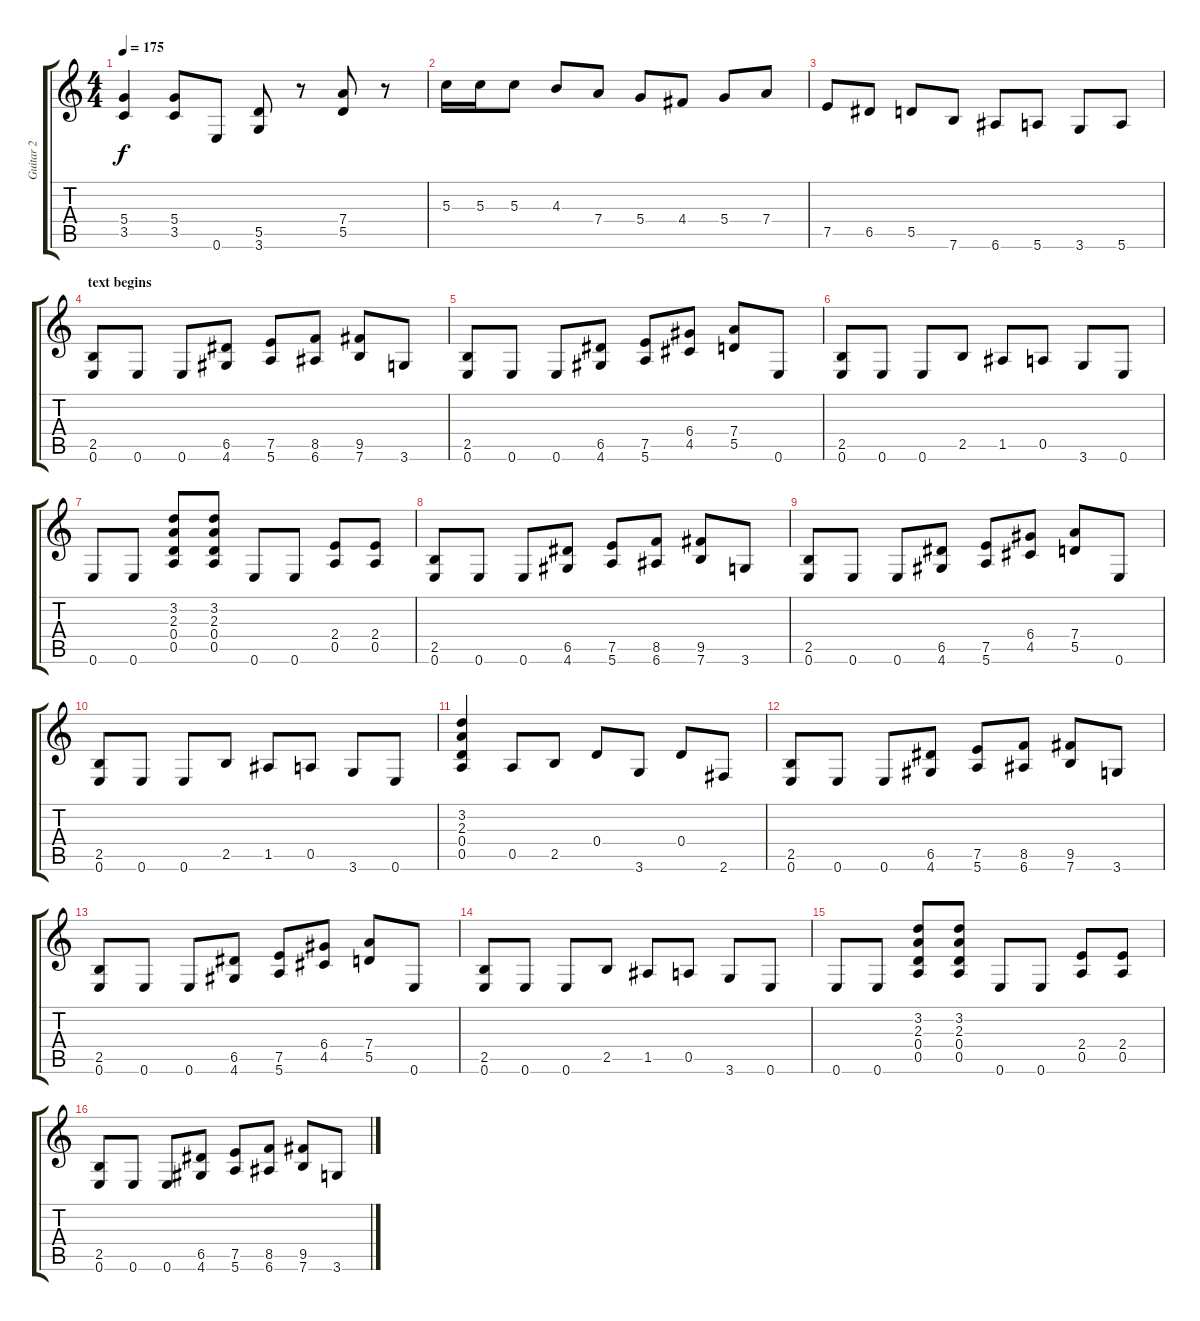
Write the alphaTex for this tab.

\track ("Guitar 2" "Guitar 2") {instrument distortionguitar}
\staff {score tabs}
\tuning (E4 B3 G3 D3 A2 E2) {hide}
\ts (4 4)
\tempo 175
\clef g2
\ks c
(5.4 3.5).4{dy f} (5.4 3.5).8 0.6.8 (5.5 3.6).8 r.8 (7.4 5.5).8 r.8 |
5.3.16 5.3.16 5.3.8 4.3.8 7.4.8 5.4.8 4.4.8 5.4.8 7.4.8 |
7.5.8 6.5.8 5.5.8 7.6.8 6.6.8 5.6.8 3.6.8 5.6.8 |
\section ("" "text begins")
(2.5 0.6).8 0.6.8 0.6.8 (6.5 4.6).8 (7.5 5.6).8 (8.5 6.6).8 (9.5 7.6).8 3.6.8 |
(2.5 0.6).8 0.6.8 0.6.8 (6.5 4.6).8 (7.5 5.6).8 (6.4 4.5).8 (7.4 5.5).8 0.6.8 |
(2.5 0.6).8 0.6.8 0.6.8 2.5.8 1.5.8 0.5.8 3.6.8 0.6.8 |
0.6.8 0.6.8 (3.2 2.3 0.4 0.5).8 (3.2 2.3 0.4 0.5).8 0.6.8 0.6.8 (2.4 0.5).8 (2.4 0.5).8 |
(2.5 0.6).8 0.6.8 0.6.8 (6.5 4.6).8 (7.5 5.6).8 (8.5 6.6).8 (9.5 7.6).8 3.6.8 |
(2.5 0.6).8 0.6.8 0.6.8 (6.5 4.6).8 (7.5 5.6).8 (6.4 4.5).8 (7.4 5.5).8 0.6.8 |
(2.5 0.6).8 0.6.8 0.6.8 2.5.8 1.5.8 0.5.8 3.6.8 0.6.8 |
(3.2 2.3 0.4 0.5).4 0.5.8 2.5.8 0.4.8 3.6.8 0.4.8 2.6.8 |
(2.5 0.6).8 0.6.8 0.6.8 (6.5 4.6).8 (7.5 5.6).8 (8.5 6.6).8 (9.5 7.6).8 3.6.8 |
(2.5 0.6).8 0.6.8 0.6.8 (6.5 4.6).8 (7.5 5.6).8 (6.4 4.5).8 (7.4 5.5).8 0.6.8 |
(2.5 0.6).8 0.6.8 0.6.8 2.5.8 1.5.8 0.5.8 3.6.8 0.6.8 |
0.6.8 0.6.8 (3.2 2.3 0.4 0.5).8 (3.2 2.3 0.4 0.5).8 0.6.8 0.6.8 (2.4 0.5).8 (2.4 0.5).8 |
(2.5 0.6).8 0.6.8 0.6.8 (6.5 4.6).8 (7.5 5.6).8 (8.5 6.6).8 (9.5 7.6).8 3.6.8
